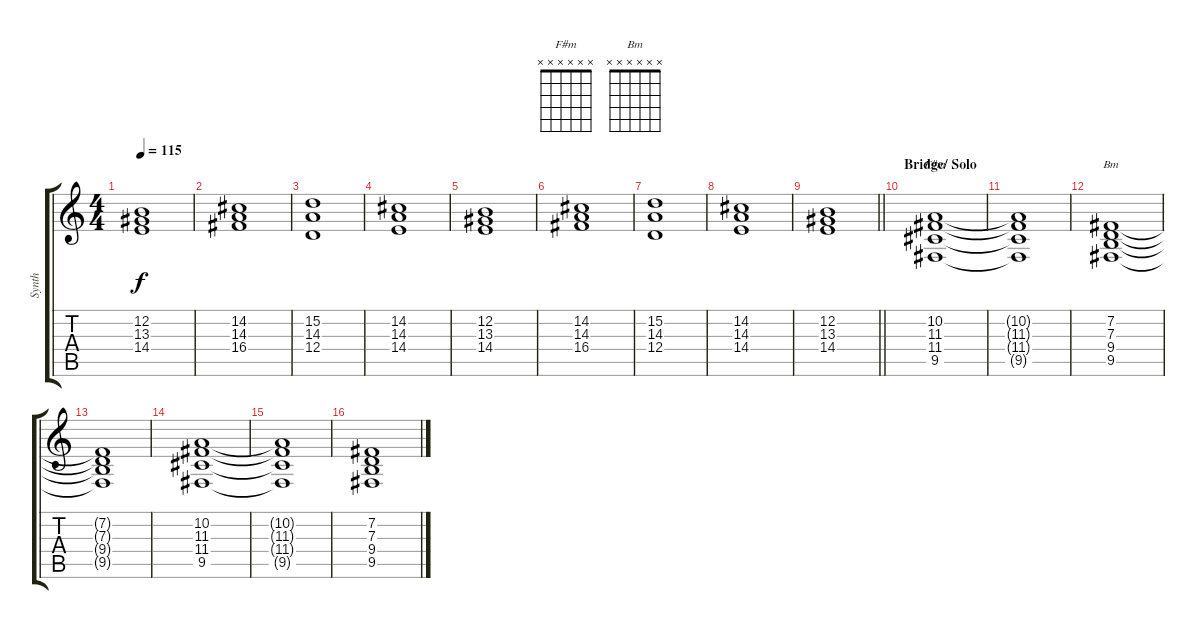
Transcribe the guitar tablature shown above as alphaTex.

\track ("Synth" "Synth") {instrument stringensemble1}
\staff {score tabs}
\tuning (E4 B3 G3 D3 A2 E2) {hide}
\chord ("F#m" x x x x x x)
\chord ("Bm" x x x x x x)
\ts (4 4)
\tempo 115
\clef g2
\ks c
(12.2 13.3 14.4).1{dy f} |
(14.2 14.3 16.4).1 |
(15.2 14.3 12.4).1 |
(14.2 14.3 14.4).1 |
(12.2 13.3 14.4).1 |
(14.2 14.3 16.4).1 |
(15.2 14.3 12.4).1 |
(14.2 14.3 14.4).1 |
\barLineRight lightlight
(12.2 13.3 14.4).1 |
\section ("" "Bridge/ Solo")
(10.2 11.3 11.4 9.5).1{ch "F#m"} |
(10.2{t} 11.3{t} 11.4{t} 9.5{t}).1 |
(7.2 7.3 9.4 9.5).1{ch "Bm"} |
(7.2{t} 7.3{t} 9.4{t} 9.5{t}).1 |
(10.2 11.3 11.4 9.5).1 |
(10.2{t} 11.3{t} 11.4{t} 9.5{t}).1 |
(7.2 7.3 9.4 9.5).1
